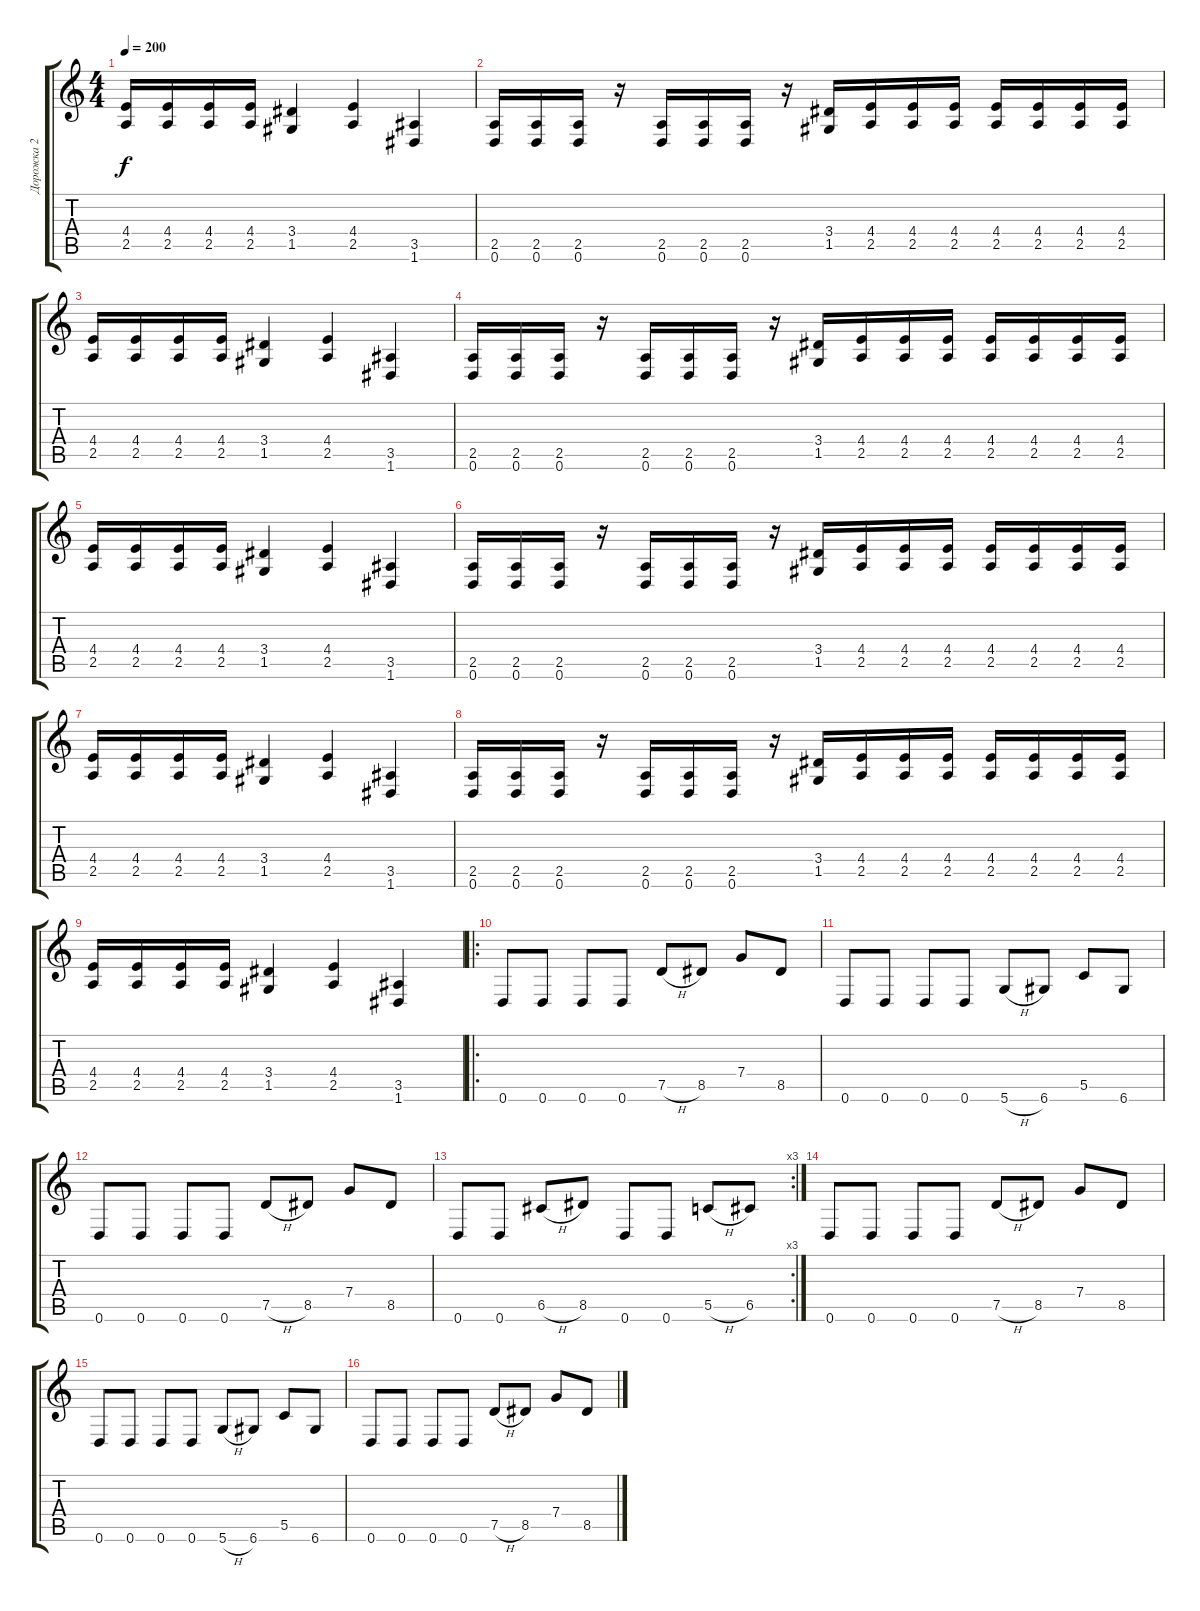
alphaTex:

\track ("Дорожка 2" "Дорожка 2") {instrument overdrivenguitar}
\staff {score tabs}
\tuning (D4 A3 F3 C3 G2 D2) {hide}
\ts (4 4)
\tempo 200
\clef g2
\ks c
(4.4 2.5).16{dy f} (4.4 2.5).16 (4.4 2.5).16 (4.4 2.5).16 (3.4 1.5).4 (4.4 2.5).4 (3.5 1.6).4 |
(2.5 0.6).16 (2.5 0.6).16 (2.5 0.6).16 r.16 (2.5 0.6).16 (2.5 0.6).16 (2.5 0.6).16 r.16 (3.4 1.5).16 (4.4 2.5).16 (4.4 2.5).16 (4.4 2.5).16 (4.4 2.5).16 (4.4 2.5).16 (4.4 2.5).16 (4.4 2.5).16 |
(4.4 2.5).16 (4.4 2.5).16 (4.4 2.5).16 (4.4 2.5).16 (3.4 1.5).4 (4.4 2.5).4 (3.5 1.6).4 |
(2.5 0.6).16 (2.5 0.6).16 (2.5 0.6).16 r.16 (2.5 0.6).16 (2.5 0.6).16 (2.5 0.6).16 r.16 (3.4 1.5).16 (4.4 2.5).16 (4.4 2.5).16 (4.4 2.5).16 (4.4 2.5).16 (4.4 2.5).16 (4.4 2.5).16 (4.4 2.5).16 |
(4.4 2.5).16 (4.4 2.5).16 (4.4 2.5).16 (4.4 2.5).16 (3.4 1.5).4 (4.4 2.5).4 (3.5 1.6).4 |
(2.5 0.6).16 (2.5 0.6).16 (2.5 0.6).16 r.16 (2.5 0.6).16 (2.5 0.6).16 (2.5 0.6).16 r.16 (3.4 1.5).16 (4.4 2.5).16 (4.4 2.5).16 (4.4 2.5).16 (4.4 2.5).16 (4.4 2.5).16 (4.4 2.5).16 (4.4 2.5).16 |
(4.4 2.5).16 (4.4 2.5).16 (4.4 2.5).16 (4.4 2.5).16 (3.4 1.5).4 (4.4 2.5).4 (3.5 1.6).4 |
(2.5 0.6).16 (2.5 0.6).16 (2.5 0.6).16 r.16 (2.5 0.6).16 (2.5 0.6).16 (2.5 0.6).16 r.16 (3.4 1.5).16 (4.4 2.5).16 (4.4 2.5).16 (4.4 2.5).16 (4.4 2.5).16 (4.4 2.5).16 (4.4 2.5).16 (4.4 2.5).16 |
(4.4 2.5).16 (4.4 2.5).16 (4.4 2.5).16 (4.4 2.5).16 (3.4 1.5).4 (4.4 2.5).4 (3.5 1.6).4 |
\ro
0.6.8 0.6.8 0.6.8 0.6.8 7.5{h}.8 8.5.8 7.4.8 8.5.8 |
0.6.8 0.6.8 0.6.8 0.6.8 5.6{h}.8 6.6.8 5.5.8 6.6.8 |
0.6.8 0.6.8 0.6.8 0.6.8 7.5{h}.8 8.5.8 7.4.8 8.5.8 |
\rc 3
0.6.8 0.6.8 6.5{h}.8 8.5.8 0.6.8 0.6.8 5.5{h}.8 6.5.8 |
0.6.8 0.6.8 0.6.8 0.6.8 7.5{h}.8 8.5.8 7.4.8 8.5.8 |
0.6.8 0.6.8 0.6.8 0.6.8 5.6{h}.8 6.6.8 5.5.8 6.6.8 |
0.6.8 0.6.8 0.6.8 0.6.8 7.5{h}.8 8.5.8 7.4.8 8.5.8
